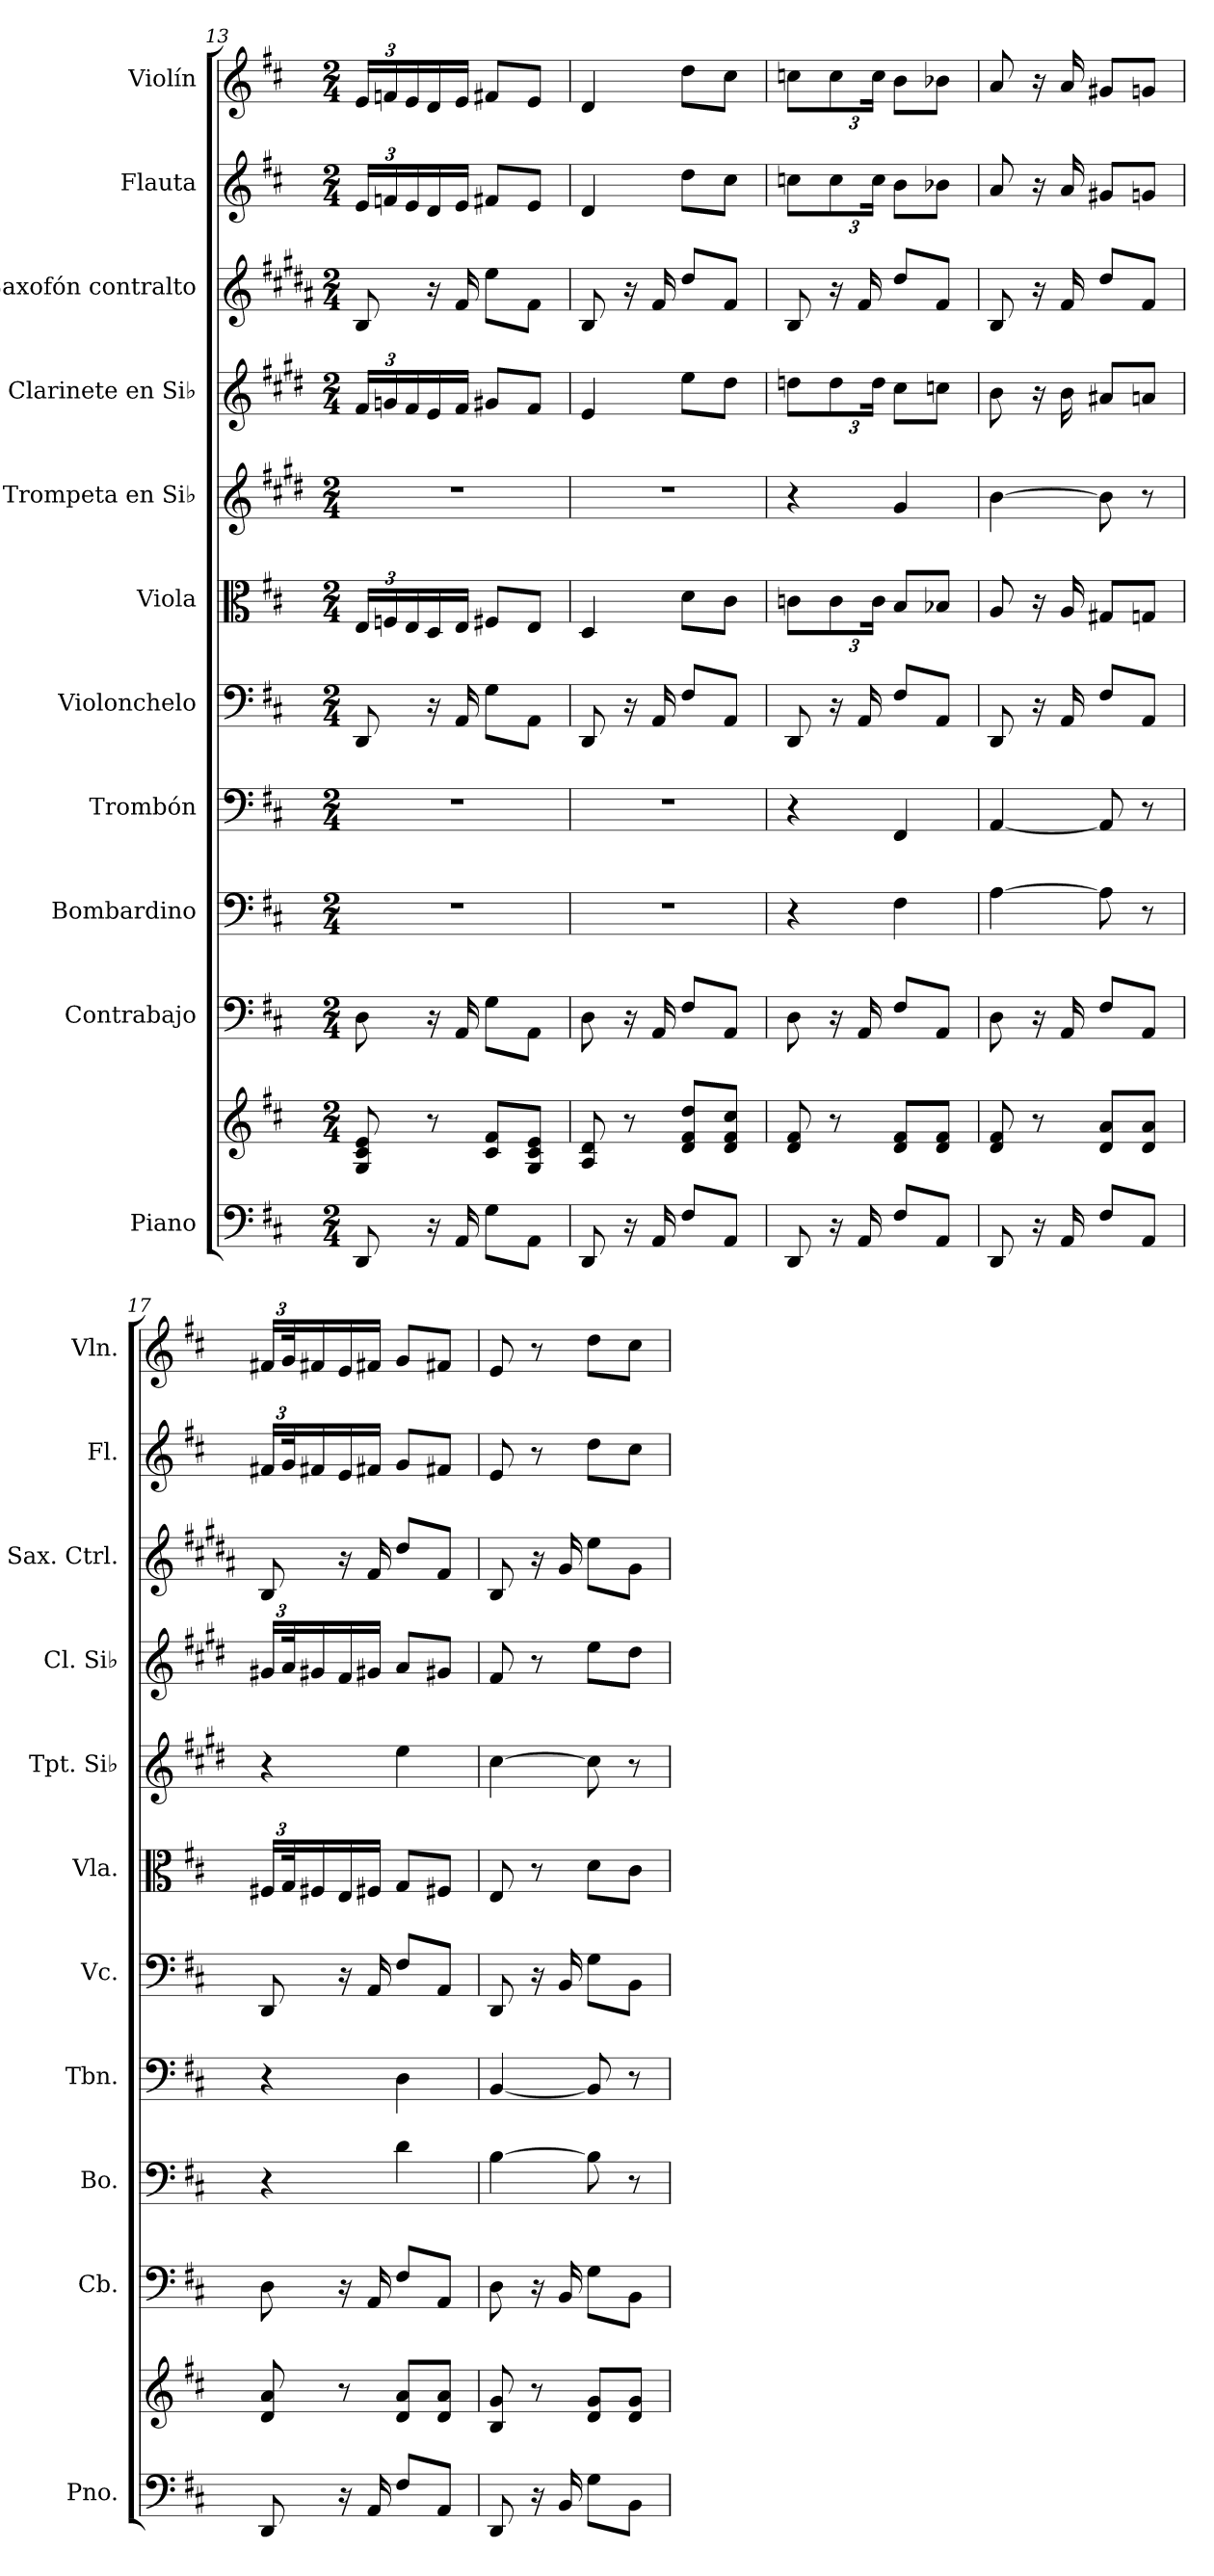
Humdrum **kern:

**kern	**kern	**kern	**kern	**kern	**kern	**kern	**kern	**kern	**kern	**kern	**kern
*part11	*part11	*part10	*part9	*part8	*part7	*part6	*part5	*part4	*part3	*part2	*part1
*staff12	*staff11	*staff10	*staff9	*staff8	*staff7	*staff6	*staff5	*staff4	*staff3	*staff2	*staff1
*I"Piano	*	*I"Contrabajo	*I"Bombardino	*I"Trombón	*I"Violonchelo	*I"Viola	*I"Trompeta en Si♭	*I"Clarinete en Si♭	*I"Saxofón contralto	*I"Flauta	*I"Violín
*I'Pno.	*	*I'Cb.	*I'Bo.	*I'Tbn.	*I'Vc.	*I'Vla.	*I'Tpt. Si♭	*I'Cl. Si♭	*I'Sax. Ctrl.	*I'Fl.	*I'Vln.
*clefF4	*clefG2	*clefF4	*clefF4	*clefF4	*clefF4	*clefC3	*clefG2	*clefG2	*clefG2	*clefG2	*clefG2
*	*	*ITrd7c12	*	*	*	*	*ITrd1c2	*ITrd1c2	*ITrd5c9	*	*
*k[f#c#]	*k[f#c#]	*k[f#c#]	*k[f#c#]	*k[f#c#]	*k[f#c#]	*k[f#c#]	*k[f#c#]	*k[f#c#]	*k[f#c#]	*k[f#c#]	*k[f#c#]
*M2/4	*M2/4	*M2/4	*M2/4	*M2/4	*M2/4	*M2/4	*M2/4	*M2/4	*M2/4	*M2/4	*M2/4
*	*	*	*	*	*	*Xbrackettup	*	*Xbrackettup	*	*Xbrackettup	*Xbrackettup
=13	=13	=13	=13	=13	=13	=13	=13	=13	=13	=13	=13
8DD/	8G/ 8c#/ 8e/	8DD\	2r	2r	8DD/	24E/LL	2r	24e/LL	8D/	24e/LL	24e/LL
.	.	.	.	.	.	24Fn/	.	24fn/	.	24fn/	24fn/
.	.	.	.	.	.	24E/	.	24e/	.	24e/	24e/
16r	8r	16r	.	.	16r	16D/	.	16d/	16r	16d/	16d/
16AA/	.	16AAA/	.	.	16AA/	16E/JJ	.	16e/JJ	16A/	16e/JJ	16e/JJ
8G\L	8c#/ 8f#/L	8GG\L	.	.	8G\L	8F#X/L	.	8f#X/L	8g\L	8f#X/L	8f#X/L
8AA\J	8G/ 8c#/ 8e/J	8AAA\J	.	.	8AA\J	8E/J	.	8e/J	8A\J	8e/J	8e/J
=14	=14	=14	=14	=14	=14	=14	=14	=14	=14	=14	=14
8DD/	8A/ 8d/	8DD\	2r	2r	8DD/	4D/	2r	4d/	8D/	4d/	4d/
16r	8r	16r	.	.	16r	.	.	.	16r	.	.
16AA/	.	16AAA/	.	.	16AA/	.	.	.	16A/	.	.
8F#/L	8d/ 8f#/ 8dd/L	8FF#/L	.	.	8F#/L	8d\L	.	8dd\L	8f#/L	8dd\L	8dd\L
8AA/J	8d/ 8f#/ 8cc#/J	8AAA/J	.	.	8AA/J	8c#\J	.	8cc#\J	8A/J	8cc#\J	8cc#\J
=15	=15	=15	=15	=15	=15	=15	=15	=15	=15	=15	=15
8DD/	8d/ 8f#/	8DD\	4r	4r	8DD/	8cn\L	4r	8ccn\L	8D/	8ccn\L	8ccn\L
16r	8r	16r	.	.	16r	12c\	.	12cc\	16r	12cc\	12cc\
16AA/	.	16AAA/	.	.	16AA/	.	.	.	16A/	.	.
.	.	.	.	.	.	24c\Jk	.	24cc\Jk	.	24cc\Jk	24cc\Jk
8F#/L	8d/ 8f#/L	8FF#/L	4F#\	4FF#/	8F#/L	8B/L	4f#/	8b\L	8f#/L	8b\L	8b\L
8AA/J	8d/ 8f#/J	8AAA/J	.	.	8AA/J	8B-X/J	.	8b-X\J	8A/J	8b-X\J	8b-X\J
=16	=16	=16	=16	=16	=16	=16	=16	=16	=16	=16	=16
8DD/	8d/ 8f#/	8DD\	[4A\	[4AA/	8DD/	8A/	[4a\	8a\	8D/	8a/	8a/
16r	8r	16r	.	.	16r	16r	.	16r	16r	16r	16r
16AA/	.	16AAA/	.	.	16AA/	16A/	.	16a\	16A/	16a/	16a/
8F#/L	8d/ 8a/L	8FF#/L	8A\]	8AA/]	8F#/L	8G#X/L	8a\]	8g#X/L	8f#/L	8g#X/L	8g#X/L
8AA/J	8d/ 8a/J	8AAA/J	8r	8r	8AA/J	8Gn/J	8r	8gn/J	8A/J	8gn/J	8gn/J
=17	=17	=17	=17	=17	=17	=17	=17	=17	=17	=17	=17
8DD/	8d/ 8a/	8DD\	4r	4r	8DD/	24F#X/LL	4r	24f#X/LL	8D/	24f#X/LL	24f#X/LL
.	.	.	.	.	.	48G/K	.	48g/K	.	48g/K	48g/K
.	.	.	.	.	.	16F#X/	.	16f#X/	.	16f#X/	16f#X/
16r	8r	16r	.	.	16r	16E/	.	16e/	16r	16e/	16e/
16AA/	.	16AAA/	.	.	16AA/	16F#X/JJ	.	16f#X/JJ	16A/	16f#X/JJ	16f#X/JJ
8F#/L	8d/ 8a/L	8FF#/L	4d\	4D\	8F#/L	8G/L	4dd\	8g/L	8f#/L	8g/L	8g/L
8AA/J	8d/ 8a/J	8AAA/J	.	.	8AA/J	8F#X/J	.	8f#X/J	8A/J	8f#X/J	8f#X/J
=18	=18	=18	=18	=18	=18	=18	=18	=18	=18	=18	=18
8DD/	8B/ 8g/	8DD\	[4B\	[4BB/	8DD/	8E/	[4b\	8e/	8D/	8e/	8e/
16r	8r	16r	.	.	16r	8r	.	8r	16r	8r	8r
16BB/	.	16BBB/	.	.	16BB/	.	.	.	16B/	.	.
8G\L	8d/ 8g/L	8GG\L	8B\]	8BB/]	8G\L	8d\L	8b\]	8dd\L	8g\L	8dd\L	8dd\L
8BB\J	8d/ 8g/J	8BBB\J	8r	8r	8BB\J	8c#\J	8r	8cc#\J	8B\J	8cc#\J	8cc#\J
=	=	=	=	=	=	=	=	=	=	=	=
*-	*-	*-	*-	*-	*-	*-	*-	*-	*-	*-	*-
